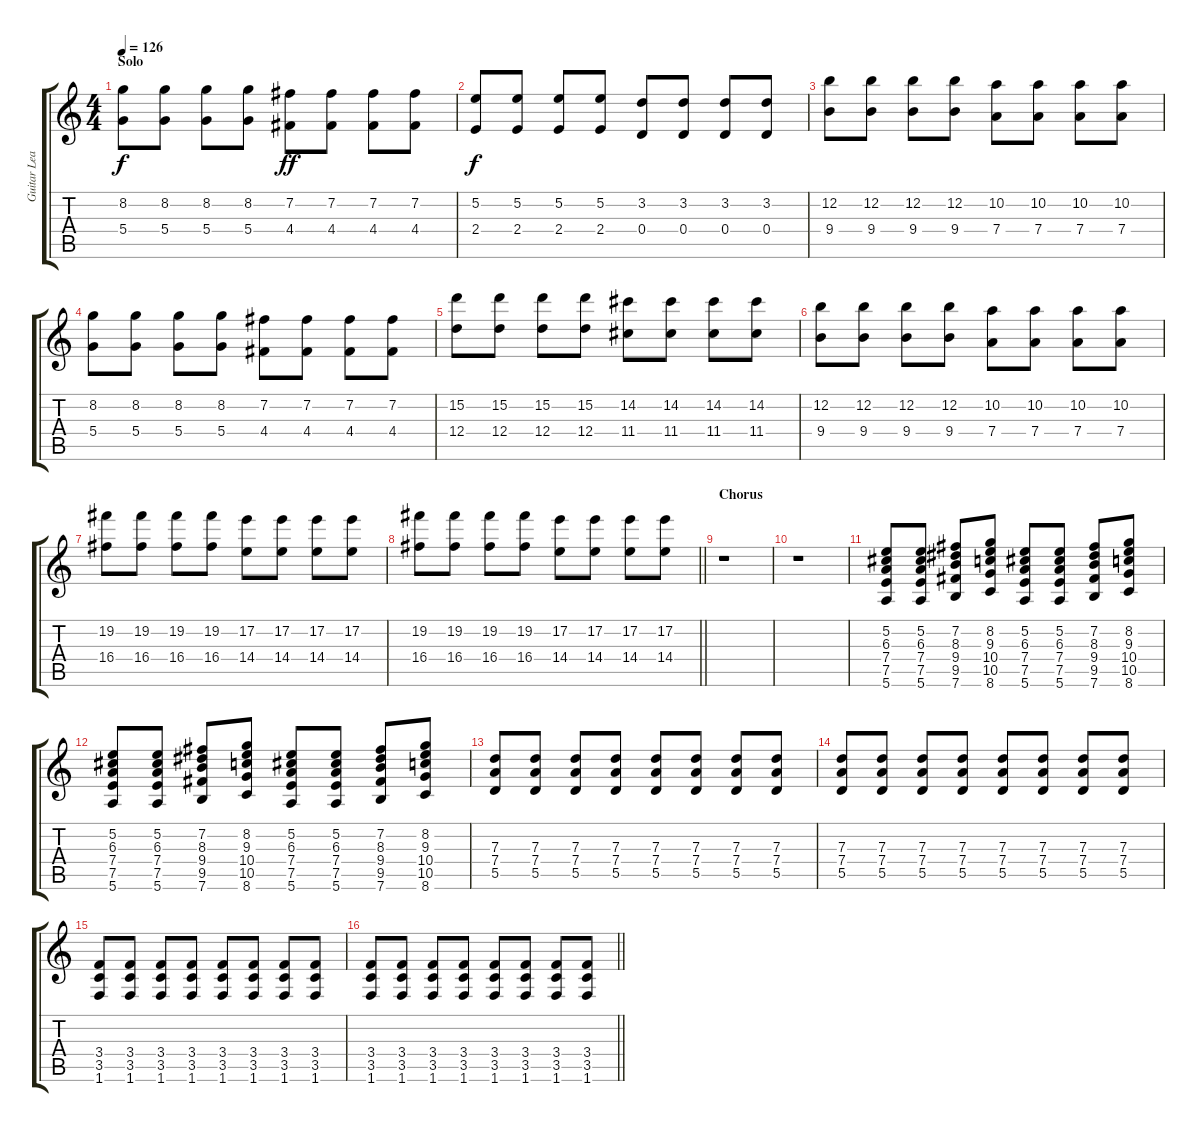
\track ("Guitar Lead" "Guitar Lea") {instrument distortionguitar}
\staff {score tabs}
\tuning (E4 B3 G3 D3 A2 E2) {hide}
\ts (4 4)
\section ("" "Solo")
\tempo 126
\clef g2
\ks c
(8.2 5.4).8{dy f} (8.2 5.4).8 (8.2 5.4).8 (8.2 5.4).8 (7.2 4.4).8{dy ff} (7.2 4.4).8 (7.2 4.4).8 (7.2 4.4).8 |
(5.2 2.4).8{dy f} (5.2 2.4).8 (5.2 2.4).8 (5.2 2.4).8 (3.2 0.4).8 (3.2 0.4).8 (3.2 0.4).8 (3.2 0.4).8 |
(12.2 9.4).8 (12.2 9.4).8 (12.2 9.4).8 (12.2 9.4).8 (10.2 7.4).8 (10.2 7.4).8 (10.2 7.4).8 (10.2 7.4).8 |
(8.2 5.4).8 (8.2 5.4).8 (8.2 5.4).8 (8.2 5.4).8 (7.2 4.4).8 (7.2 4.4).8 (7.2 4.4).8 (7.2 4.4).8 |
(15.2 12.4).8 (15.2 12.4).8 (15.2 12.4).8 (15.2 12.4).8 (14.2 11.4).8 (14.2 11.4).8 (14.2 11.4).8 (14.2 11.4).8 |
(12.2 9.4).8 (12.2 9.4).8 (12.2 9.4).8 (12.2 9.4).8 (10.2 7.4).8 (10.2 7.4).8 (10.2 7.4).8 (10.2 7.4).8 |
(19.2 16.4).8 (19.2 16.4).8 (19.2 16.4).8 (19.2 16.4).8 (17.2 14.4).8 (17.2 14.4).8 (17.2 14.4).8 (17.2 14.4).8 |
\barLineRight lightlight
(19.2 16.4).8 (19.2 16.4).8 (19.2 16.4).8 (19.2 16.4).8 (17.2 14.4).8 (17.2 14.4).8 (17.2 14.4).8 (17.2 14.4).8 |
\section ("" "Chorus")
r.1 |
r.1 |
(5.2 6.3 7.4 7.5 5.6).8 (5.2 6.3 7.4 7.5 5.6).8 (7.2 8.3 9.4 9.5 7.6).8 (8.2 9.3 10.4 10.5 8.6).8 (5.2 6.3 7.4 7.5 5.6).8 (5.2 6.3 7.4 7.5 5.6).8 (7.2 8.3 9.4 9.5 7.6).8 (8.2 9.3 10.4 10.5 8.6).8 |
(5.2 6.3 7.4 7.5 5.6).8 (5.2 6.3 7.4 7.5 5.6).8 (7.2 8.3 9.4 9.5 7.6).8 (8.2 9.3 10.4 10.5 8.6).8 (5.2 6.3 7.4 7.5 5.6).8 (5.2 6.3 7.4 7.5 5.6).8 (7.2 8.3 9.4 9.5 7.6).8 (8.2 9.3 10.4 10.5 8.6).8 |
(7.3 7.4 5.5).8 (7.3 7.4 5.5).8 (7.3 7.4 5.5).8 (7.3 7.4 5.5).8 (7.3 7.4 5.5).8 (7.3 7.4 5.5).8 (7.3 7.4 5.5).8 (7.3 7.4 5.5).8 |
(7.3 7.4 5.5).8 (7.3 7.4 5.5).8 (7.3 7.4 5.5).8 (7.3 7.4 5.5).8 (7.3 7.4 5.5).8 (7.3 7.4 5.5).8 (7.3 7.4 5.5).8 (7.3 7.4 5.5).8 |
(3.4 3.5 1.6).8 (3.4 3.5 1.6).8 (3.4 3.5 1.6).8 (3.4 3.5 1.6).8 (3.4 3.5 1.6).8 (3.4 3.5 1.6).8 (3.4 3.5 1.6).8 (3.4 3.5 1.6).8 |
\barLineRight lightlight
(3.4 3.5 1.6).8 (3.4 3.5 1.6).8 (3.4 3.5 1.6).8 (3.4 3.5 1.6).8 (3.4 3.5 1.6).8 (3.4 3.5 1.6).8 (3.4 3.5 1.6).8 (3.4 3.5 1.6).8
